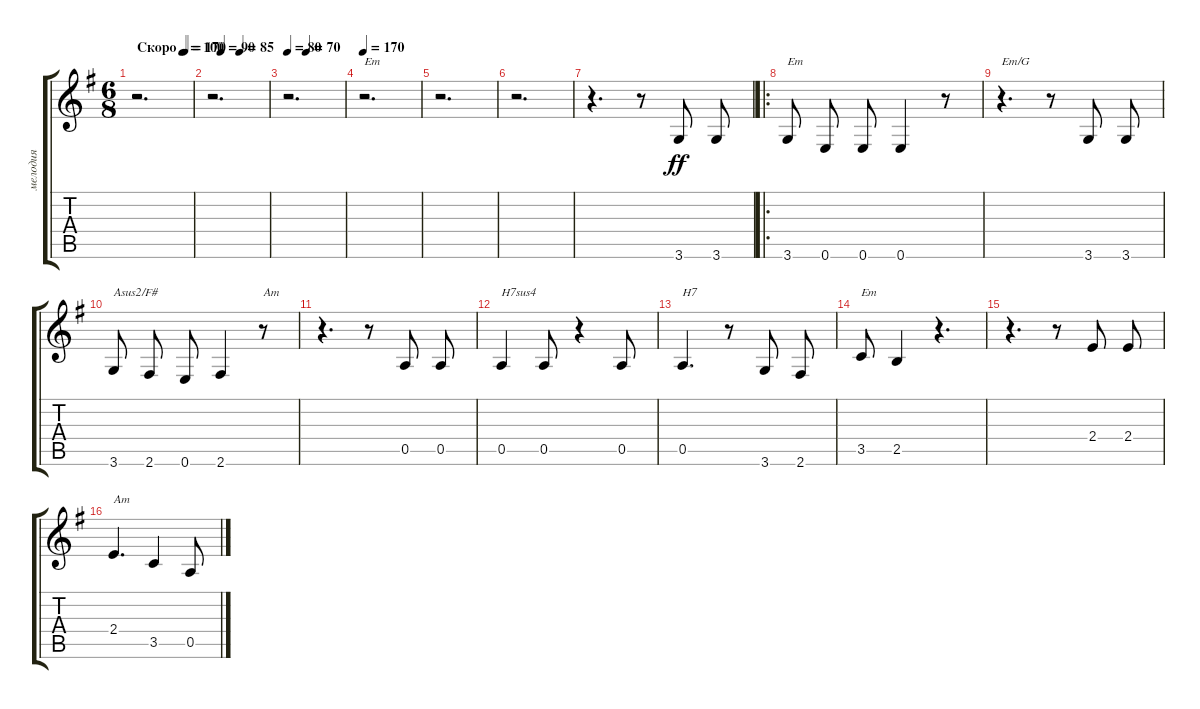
\track ("мелодия" "мелодия") {instrument acousticguitarsteel}
\staff {score tabs}
\tuning (E4 B3 G3 D3 A2 E2) {hide}
\ts (6 8)
\tempo (170 "Скоро")
\tempo (100 0.8333333333333334)
\tempo (170 "Скоро")
\clef g2
\ks eminor
r.2{d dy ff instrument acousticguitarsteel} |
\tempo (90 0.16666666666666666)
\tempo (85 0.5)
r.2{d} |
\tempo 80
\tempo (70 0.3333333333333333)
r.2{d} |
\tempo 170
r.2{d txt "Em"} |
r.2{d} |
r.2{d} |
r.4{d} r.8 3.6.8{beam split} 3.6.8 |
\ro
3.6.8{txt "Em" beam split} 0.6.8{beam split} 0.6.8 0.6.4 r.8 |
r.4{d txt "Em/G"} r.8 3.6.8{beam split} 3.6.8 |
3.6.8{txt "Asus2/F#" beam split} 2.6.8{beam split} 0.6.8 2.6.4 r.8{txt "Am"} |
r.4{d} r.8 0.5.8{beam split} 0.5.8 |
0.5.4{txt "H7sus4"} 0.5.8 r.4 0.5.8 |
0.5.4{d txt "H7"} r.8 3.6.8{beam split} 2.6.8 |
3.5.8{txt "Em"} 2.5.4 r.4{d} |
r.4{d} r.8 2.4.8{beam split} 2.4.8 |
2.4.4{d txt "Am"} 3.5.4 0.5.8
